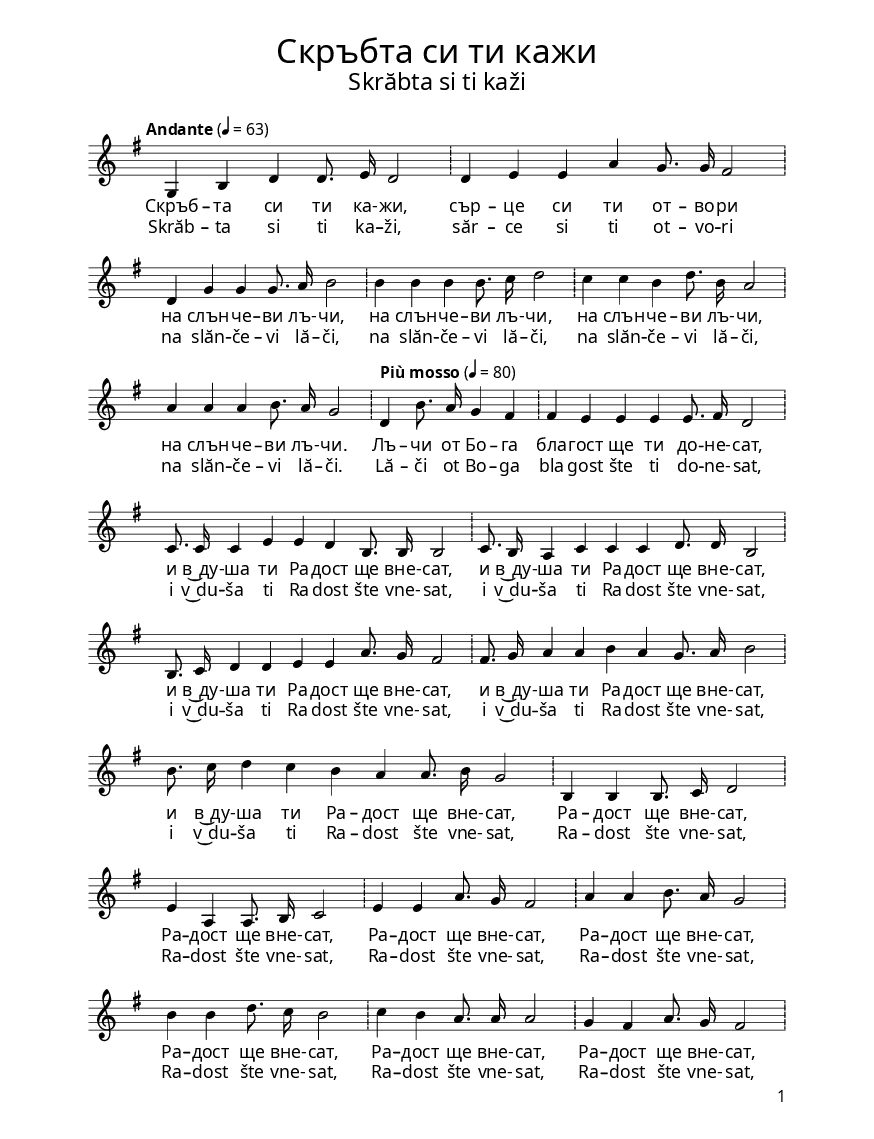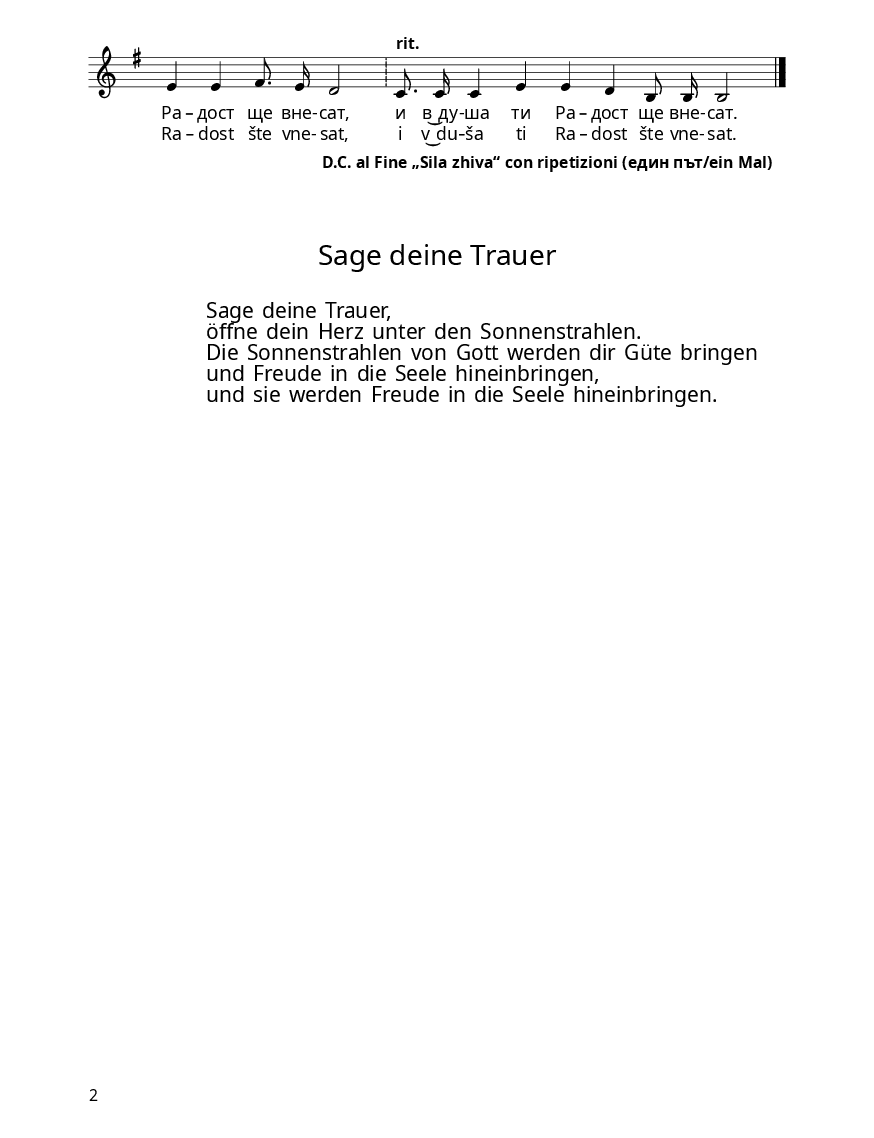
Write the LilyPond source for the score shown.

\version "2.24.1"

% include paper part and global functions
\include "include/globals.ily"

\bookpart {
  \label #'ref077
  \tocItem \markup "Скръбта си ти кажи – Skrăbta si ti kaži"
  \include "include/bookpart-paper.ily"
  \score {
    \include "include/score-layout.ily"

    \new Voice \relative c' {
      \clef treble
      \key g \major
      %\tempo "Moderato" 8 = 160
      \autoBeamOff
      \omit Score.TimeSignature
      \cadenzaOn % allows custom bar lines
      \tempoFunc "Andante" 4 "63"
      \autoBeamOff

      g4 b d d8. e16 d 2  \bar "!"  d4 e e a g8. g16 fis2 \bar  "!" \break
      d4 g g g8. a16 b2 \bar "!" b4 b b b8. c16 d2 \bar "!" c4 c b d8. b16 a2 \bar "!"  \break
      a4 a4 a4  b8. a16 g2 \bar "!"
      \tempoFunc "Più mosso" 4 "80"
      d4 b'8. a16 g4 fis4 \bar "!" fis4 e e e e8. fis16 d2  \bar "!"  \break
      c8. c16 c4 e e d b8. b16 b2 \bar "!" c8. b16 a4 c4 c4 c4 d8. d16 b2 \bar "!"  \break
      b8. c16 d4 d e e a8. g16 fis2 \bar "!" fis8. g16 a4 a4 b a g8.  a16 b2 \bar "!"  \break
      b8. c16 d4 c b a a8. b16 g2  \bar "!"  b,4 b b8.c16 d2 \bar "!"  \break
      e4 a, a8. b16 c2 \bar "!" e4 e4 a8. g16 fis2 \bar "!"  a4 a b8. a16 g2 \bar "!"  \break

      b4b d8. c16 b2  \bar "!" c4b a8. a16 a2  \bar "!"  g4 fis4 a8. g16 fis2 \bar "!"  \break

      e4 e fis8. e16 d2 \bar "!" \tempo "rit." c8. c16 c4 e4 e d b8 b16 b2 \bar "|."  \break


    }

    \addlyrics {
      Скръб -- та си ти "ка-"  -- жи,
      сър -- це си ти от -- во -- ри
      на слън -- че -- ви "лъ-" -- чи,
      на слън -- че -- ви "лъ-" -- чи,
      на слън -- че -- ви "лъ-" -- чи,
      на слън -- че -- ви "лъ-" -- чи.
      Лъ -- чи от Бо -- га
      бла -- гост ще ти до -- "не-" -- сат,
      и в~ду -- "-ша" ти Ра -- дост ще "вне-" -- сат,
      и в~ду -- "-ша" ти Ра -- дост ще "вне-" -- сат,
      и в~ду -- "-ша" ти Ра -- дост ще "вне-" -- сат,
      и в~ду -- "-ша" ти Ра -- дост ще "вне-" -- сат,
      и в~ду -- "-ша" ти Ра -- дост ще "вне-" -- сат,
      Ра -- дост ще "вне-" -- сат, Ра -- дост ще "вне-" -- сат,
      Ра -- дост ще "вне-" -- сат, Ра -- дост ще "вне-" -- сат,
      Ра -- дост ще "вне-" -- сат, Ра -- дост ще "вне-" -- сат,
      Ра -- дост ще "вне-" -- сат, Ра -- дост ще "вне-" -- сат,
      и в~ду -- "-ша" ти Ра -- дост ще "вне-" -- сат.}

 
     \addlyrics {
      Skrăb -- ta si ti ka -- ži,
      săr -- ce si ti ot -- vo -- ri
      na slăn -- če -- vi lă -- či,
      na slăn -- če -- vi lă -- či,
      na slăn -- če -- vi lă -- či,
      na slăn -- če -- vi lă -- či.
      Lă -- či ot Bo -- ga
      bla -- gost šte ti do -- "ne-" -- sat,
      i v~du -- ša ti Ra -- dost šte "vne-" -- sat,
      i v~du -- ša ti Ra -- dost šte "vne-" -- sat,
      i v~du -- ša ti Ra -- dost šte "vne-" -- sat,
      i v~du -- ša ti Ra -- dost šte "vne-" -- sat,
      i v~du -- ša ti Ra -- dost šte "vne-" -- sat,
      Ra -- dost šte "vne-" -- sat, Ra -- dost šte "vne-" -- sat,
      Ra -- dost šte "vne-" -- sat, Ra -- dost šte "vne-" -- sat,
      Ra -- dost šte "vne-" -- sat, Ra -- dost šte "vne-" -- sat,
      Ra -- dost šte "vne-" -- sat, Ra -- dost šte "vne-" -- sat,
      i v~du -- ša ti Ra -- dost šte "vne-" -- sat.}

        \header {
          title = \titleFunc "Скръбта си ти кажи" "Skrăbta si ti kaži"
        }

        \midi{}

      } % score

     
      \markup \dc-one "D.C. al Fine „Sila zhiva“ con ripetizioni (един път/ein Mal)"

       \markup \empty-two
 
      % include foreign translation(s) of the song
      \version "2.22.1"

\markup \fill-line { \fontsize #deTitleFontSize "Sage deine Trauer" }
\markup \null
\markup \null
\markup \fontsize #deCoupletFontSize {
  \hspace #10
  \override #`(baseline-skip . ,deCoupletBaselineSkip)

  \column {
     \line { " " }      
     \line { " " Sage deine Trauer, }
           \line { " "  öffne dein Herz unter den Sonnenstrahlen.}

\line { " " Die Sonnenstrahlen von Gott werden dir Güte bringen}
        \line { " "und Freude in die Seele hineinbringen,}

\line { " " und sie werden Freude in die Seele hineinbringen.}
      
       
    }
    
    
}


    } % bookpart
